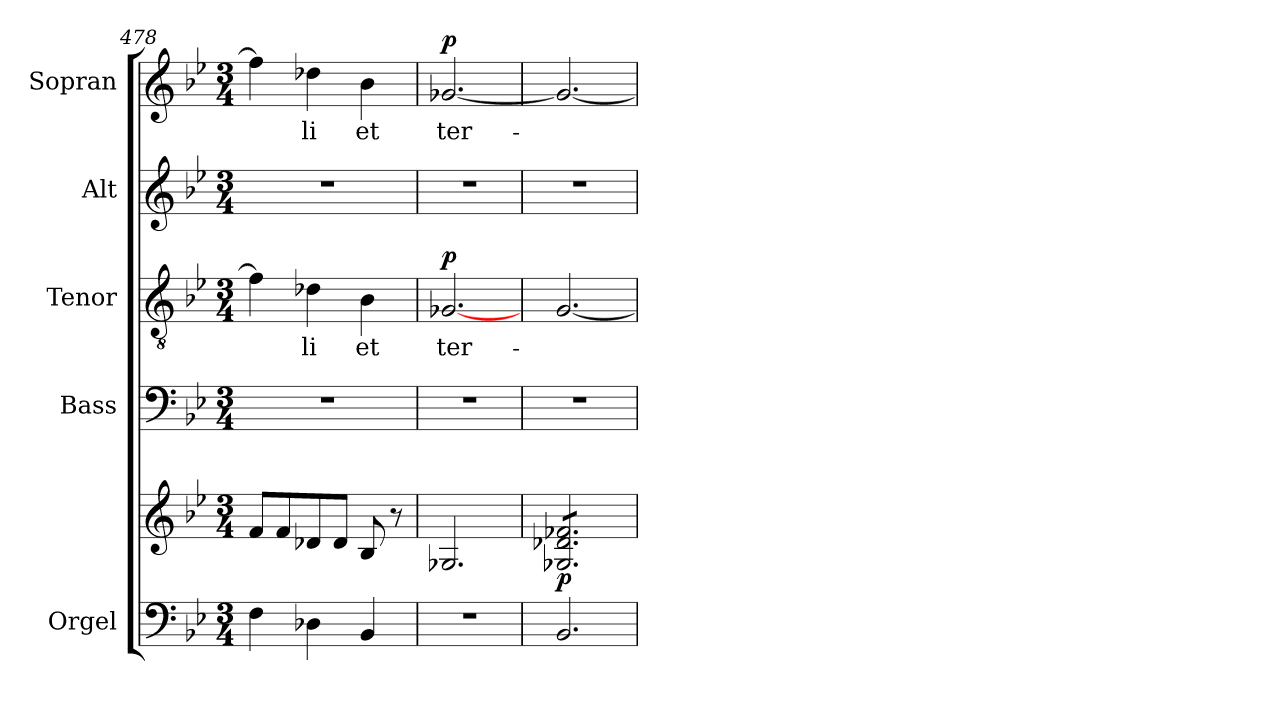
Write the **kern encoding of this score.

**kern	**kern	**dynam	**kern	**kern	**text	**dynam	**kern	**kern	**text	**dynam
*part5	*part5	*part5	*part4	*part3	*part3	*part3	*part2	*part1	*part1	*part1
*staff6	*staff5	*staff5/6	*staff4	*staff3	*staff3	*staff3	*staff2	*staff1	*staff1	*staff1
*I"Orgel	*	*	*I"Bass	*I"Tenor	*	*	*I"Alt	*I"Sopran	*	*
*I'Org.	*	*	*I'B.	*I'T.	*	*	*I'A.	*I'S.	*	*
*clefF4	*clefG2	*	*clefF4	*clefGv2	*	*	*clefG2	*clefG2	*	*
*k[b-e-]	*k[b-e-]	*	*k[b-e-]	*k[b-e-]	*	*	*k[b-e-]	*k[b-e-]	*	*
*B-:	*B-:	*	*B-:	*B-:	*	*	*B-:	*B-:	*	*
*M3/4	*M3/4	*	*M3/4	*M3/4	*	*	*M3/4	*M3/4	*	*
=478	=478	=478	=478	=478	=478	=478	=478	=478	=478	=478
4F\	8f/L	.	2.r	4f\]	.	.	2.r	4ff\]	.	.
.	8f/	.	.	.	.	.	.	.	.	.
!	!	!	!	!	!LO:LY:b	!	!	!	!LO:LY:b	!
4D-X\	8d-X/	.	.	4d-X\	-li	.	.	4dd-X\	-li	.
.	8d-/J	.	.	.	.	.	.	.	.	.
!	!	!	!	!	!LO:LY:b	!	!	!	!LO:LY:b	!
4BB-/	8B-/	.	.	4B-\	et	.	.	4b-\	et	.
.	8r	.	.	.	.	.	.	.	.	.
=479	=479	=479	=479	=479	=479	=479	=479	=479	=479	=479
!	!	!	!	!	!LO:LY:b	!LO:DY:a	!	!	!LO:LY:b	!LO:DY:a
2.r	2.G-X/	.	2.r	[2.G-X/	ter-	p	2.r	[2.g-X/	ter-	p
=480	=480	=480	=480	=480	=480	=480	=480	=480	=480	=480
!	!	!LO:DY:b	!	!	!	!	!	!	!	!
*	*tremolo	*	*	*	*	*	*	*	*	*
2.BB-/	8G-X/ 8d-X/ 8f-X/L	p	2.r	[2.G/	.	.	2.r	2.g-/_	.	.
.	8G-X/ 8d-X/ 8f-X/	.	.	.	.	.	.	.	.	.
.	8G-X/ 8d-X/ 8f-X/	.	.	.	.	.	.	.	.	.
.	8G-X/ 8d-X/ 8f-X/	.	.	.	.	.	.	.	.	.
.	8G-X/ 8d-X/ 8f-X/	.	.	.	.	.	.	.	.	.
.	8G-X/ 8d-X/ 8f-X/J	.	.	.	.	.	.	.	.	.
*	*Xtremolo	*	*	*	*	*	*	*	*	*
=	=	=	=	=	=	=	=	=	=	=
*-	*-	*-	*-	*-	*-	*-	*-	*-	*-	*-
